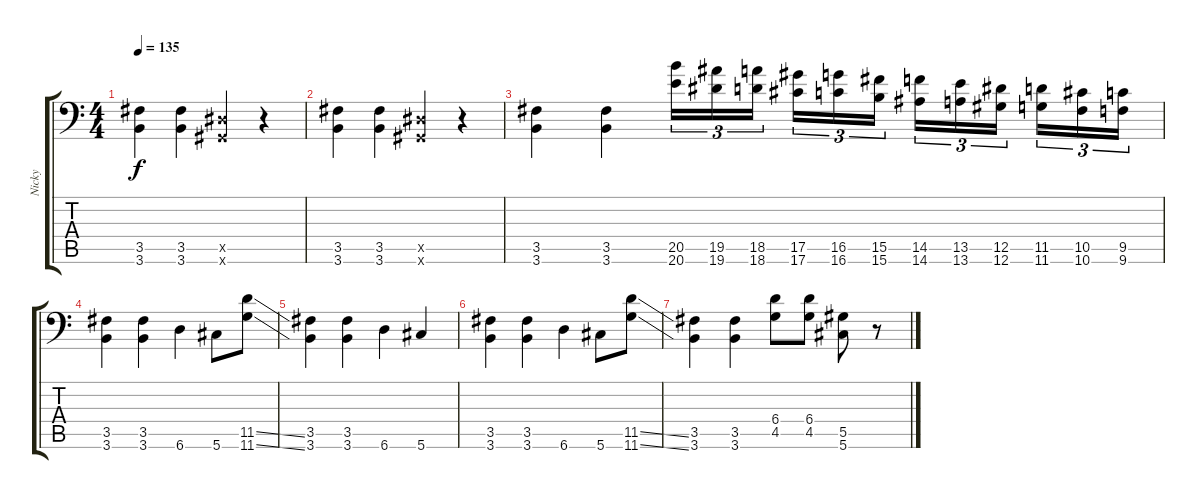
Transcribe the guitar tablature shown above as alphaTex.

\track ("Nicky" "Nicky") {instrument distortionguitar}
\staff {score tabs}
\tuning (Bb3 F3 Db3 Ab2 Eb2 Ab1) {hide}
\ts (4 4)
\tempo 135
\clef f4
\ks c
(3.5 3.6).4{dy f} (3.5 3.6).4 (0.5{x} 0.6{x}).4 r.4 |
(3.5 3.6).4 (3.5 3.6).4 (0.5{x} 0.6{x}).4 r.4 |
(3.5 3.6).4 (3.5 3.6).4 (20.5 20.6).16{tu (3 2) instrument guitarfretnoise} (19.5 19.6).16{tu (3 2)} (18.5 18.6).16{tu (3 2) beam splitsecondary} (17.5 17.6).16{tu (3 2)} (16.5 16.6).16{tu (3 2)} (15.5 15.6).16{tu (3 2)} (14.5 14.6).16{tu (3 2)} (13.5 13.6).16{tu (3 2)} (12.5 12.6).16{tu (3 2) beam splitsecondary} (11.5 11.6).16{tu (3 2)} (10.5 10.6).16{tu (3 2)} (9.5 9.6).16{tu (3 2)} |
(3.5 3.6).4{instrument distortionguitar} (3.5 3.6).4 6.6.4 5.6.8 (11.5{ss} 11.6{ss}).8 |
(3.5 3.6).4 (3.5 3.6).4 6.6.4 5.6.4 |
(3.5 3.6).4 (3.5 3.6).4 6.6.4 5.6.8 (11.5{ss} 11.6{ss}).8 |
(3.5 3.6).4 (3.5 3.6).4 (6.4 4.5).8 (6.4 4.5).8 (5.5 5.6).8 r.8
